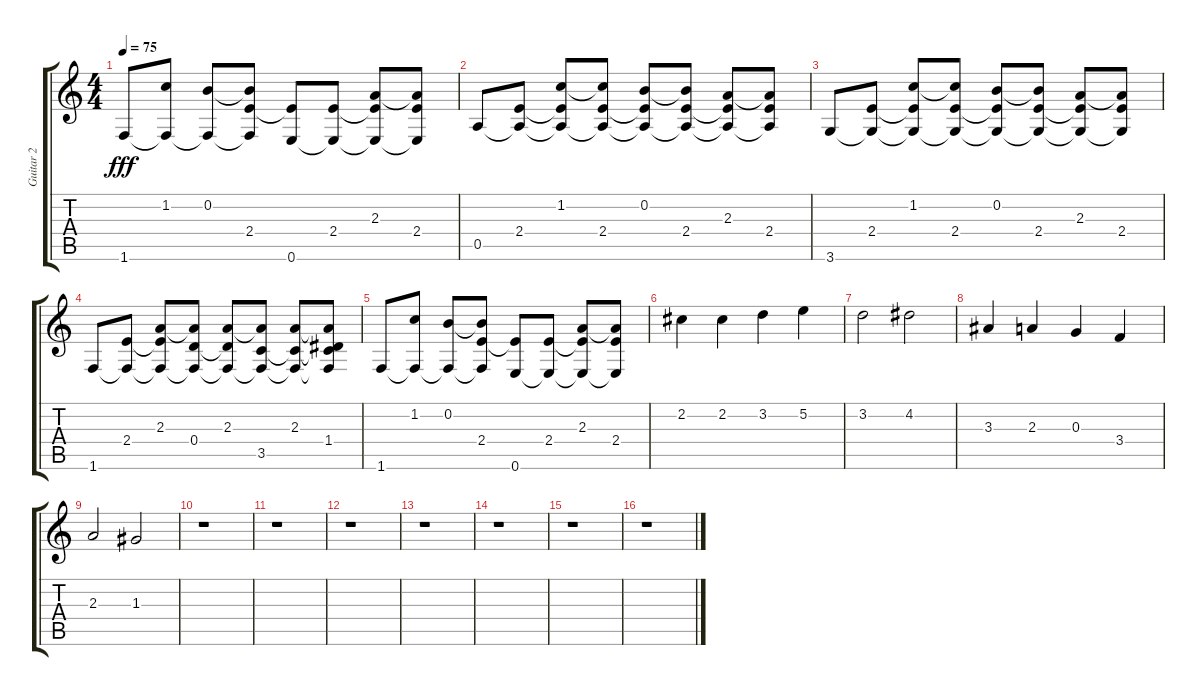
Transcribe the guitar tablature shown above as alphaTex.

\track ("Guitar 2" "Guitar 2") {instrument distortionguitar}
\staff {score tabs}
\tuning (E4 B3 G3 D3 A2 E2) {hide}
\ts (4 4)
\tempo 75
\clef g2
\ks c
1.6.8{dy fff} (1.2 1.6{t}).8 (0.2 1.6{t}).8 (0.2{t} 2.4 1.6{t}).8 (2.4{t} 0.6).8 (2.4 0.6{t}).8 (2.3 2.4{t} 0.6{t}).8 (2.3{t} 2.4 0.6{t}).8 |
0.5.8 (2.4 0.5{t}).8 (1.2 2.4{t} 0.5{t}).8 (1.2{t} 2.4 0.5{t}).8 (0.2 2.4{t} 0.5{t}).8 (0.2{t} 2.4 0.5{t}).8 (2.3 2.4{t} 0.5{t}).8 (2.3{t} 2.4 0.5{t}).8 |
3.6.8 (2.4 3.6{t}).8 (1.2 2.4{t} 3.6{t}).8 (1.2{t} 2.4 3.6{t}).8 (0.2 2.4{t} 3.6{t}).8 (0.2{t} 2.4 3.6{t}).8 (2.3 2.4{t} 3.6{t}).8 (2.3{t} 2.4 3.6{t}).8 |
1.6.8 (2.4 1.6{t}).8 (2.3 2.4{t} 1.6{t}).8 (2.3{t} 0.4 1.6{t}).8 (2.3 0.4{t} 1.6{t}).8 (2.3{t} 3.5 1.6{t}).8 (2.3 3.5{t} 1.6{t}).8 (2.3{t} 1.4 3.5{t} 1.6{t}).8 |
1.6.8 (1.2 1.6{t}).8 (0.2 1.6{t}).8 (0.2{t} 2.4 1.6{t}).8 (2.4{t} 0.6).8 (2.4 0.6{t}).8 (2.3 2.4{t} 0.6{t}).8 (2.3{t} 2.4 0.6{t}).8 |
2.2.4{volume 11} 2.2.4 3.2.4 5.2.4 |
3.2.2 4.2.2 |
3.3.4 2.3.4 0.3.4 3.4.4 |
2.3.2 1.3.2 |
r.1 |
r.1 |
r.1 |
r.1 |
r.1 |
r.1 |
r.1
